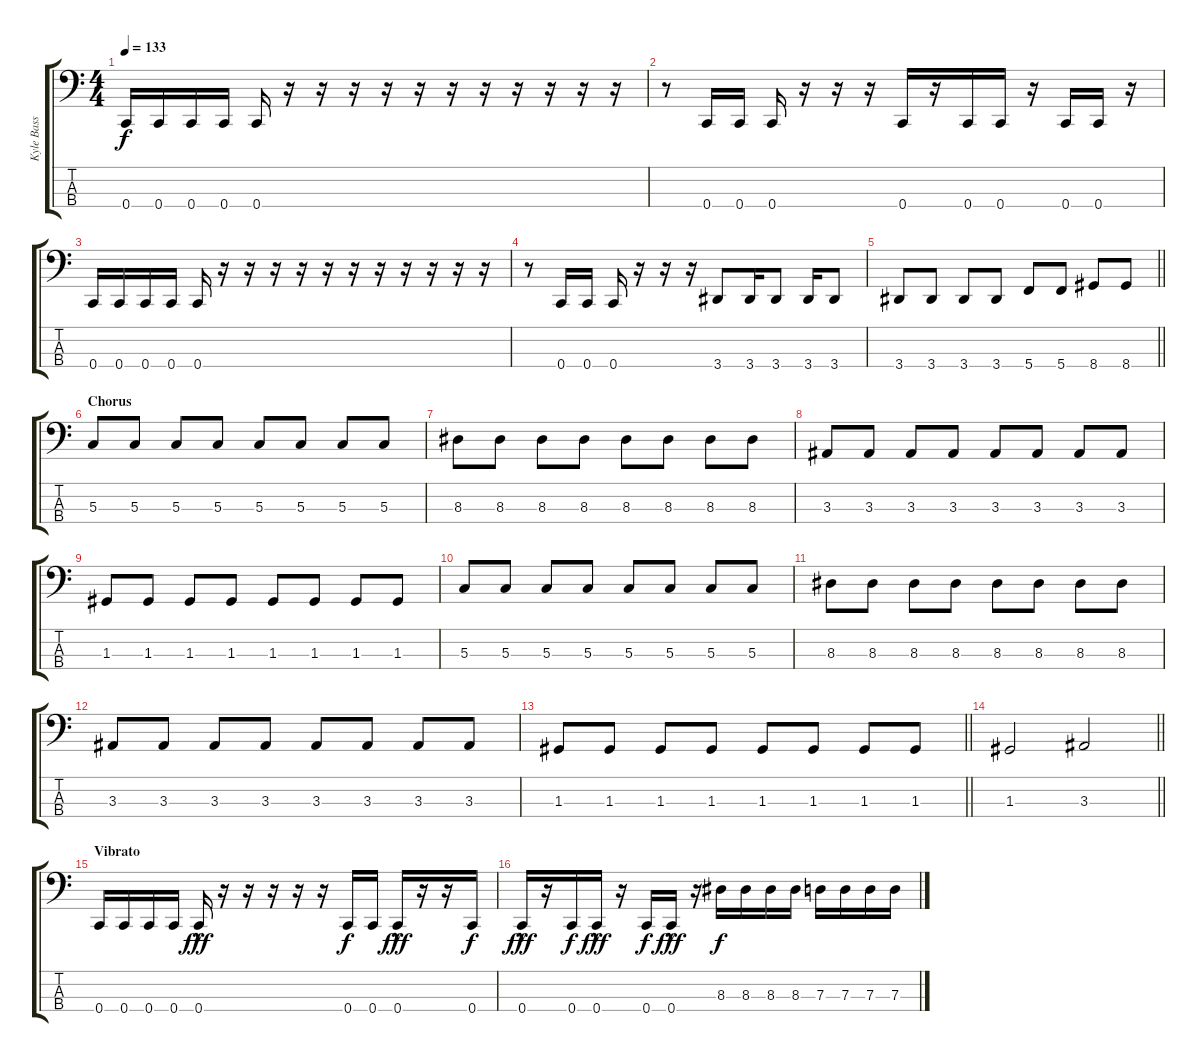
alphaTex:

\track ("Kyle Bass" "Kyle Bass") {instrument electricbasspick}
\staff {score tabs}
\tuning (F2 C2 G1 C1) {hide}
\ts (4 4)
\tempo 133
\clef f4
\ks c
0.4.16{dy f} 0.4.16 0.4.16 0.4.16 0.4.16 r.16 r.16 r.16 r.16 r.16 r.16 r.16 r.16 r.16 r.16 r.16 |
r.8 0.4.16 0.4.16 0.4.16 r.16 r.16 r.16 0.4.16 r.16 0.4.16 0.4.16 r.16 0.4.16 0.4.16 r.16 |
0.4.16 0.4.16 0.4.16 0.4.16 0.4.16 r.16 r.16 r.16 r.16 r.16 r.16 r.16 r.16 r.16 r.16 r.16 |
r.8 0.4.16 0.4.16 0.4.16 r.16 r.16 r.16 3.4.8 3.4.16 3.4.8 3.4.16 3.4.8 |
\barLineRight lightlight
3.4.8 3.4.8 3.4.8 3.4.8 5.4.8 5.4.8 8.4.8 8.4.8 |
\section ("" "Chorus")
5.3.8 5.3.8 5.3.8 5.3.8 5.3.8 5.3.8 5.3.8 5.3.8 |
8.3.8 8.3.8 8.3.8 8.3.8 8.3.8 8.3.8 8.3.8 8.3.8 |
3.3.8 3.3.8 3.3.8 3.3.8 3.3.8 3.3.8 3.3.8 3.3.8 |
1.3.8 1.3.8 1.3.8 1.3.8 1.3.8 1.3.8 1.3.8 1.3.8 |
5.3.8 5.3.8 5.3.8 5.3.8 5.3.8 5.3.8 5.3.8 5.3.8 |
8.3.8 8.3.8 8.3.8 8.3.8 8.3.8 8.3.8 8.3.8 8.3.8 |
3.3.8 3.3.8 3.3.8 3.3.8 3.3.8 3.3.8 3.3.8 3.3.8 |
\barLineRight lightlight
1.3.8 1.3.8 1.3.8 1.3.8 1.3.8 1.3.8 1.3.8 1.3.8 |
\section ("" "")
\barLineRight lightlight
1.3.2 3.3.2 |
\section ("" "Vibrato")
0.4.16 0.4.16 0.4.16 0.4.16 0.4{hac}.16{dy fff} r.16 r.16 r.16 r.16 r.16 0.4.16{dy f} 0.4.16 0.4{hac}.16{dy fff} r.16 r.16 0.4.16{dy f} |
0.4{hac}.16{dy fff} r.16 0.4.16{dy f} 0.4{hac}.16{dy fff} r.16 0.4.16{dy f} 0.4{hac}.16{dy fff} r.16 8.3.16{dy f} 8.3.16 8.3.16 8.3.16 7.3.16 7.3.16 7.3.16 7.3.16
